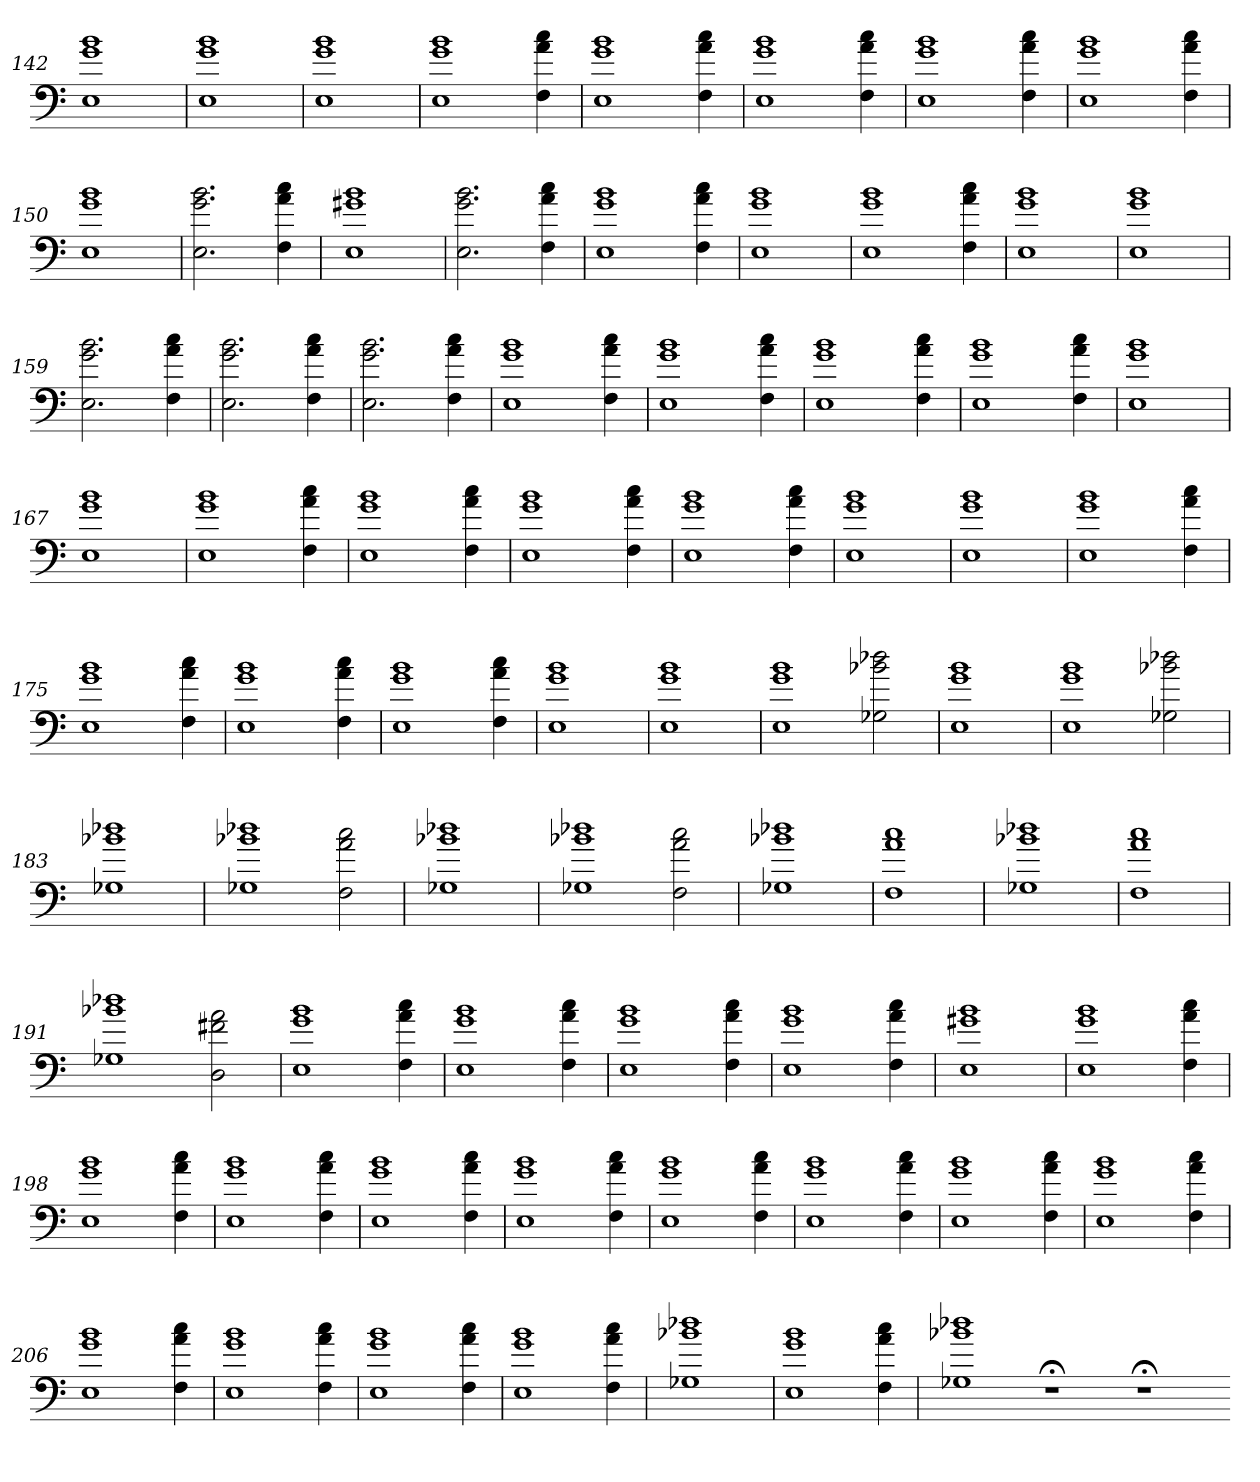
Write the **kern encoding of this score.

**kern
*part1
*staff1
=142
1E 1g 1b
=143
1E 1g 1b
=144
1E 1g 1b
=145
1E 1g 1b
4F 4a 4cc
=146
1E 1g 1b
4F 4a 4cc
=147
1E 1g 1b
4F 4a 4cc
=148
1E 1g 1b
4F 4a 4cc
=149
1E 1g 1b
4F 4a 4cc
=150
1E 1g 1b
=151
2.E 2.g 2.b
4F 4a 4cc
=152
1E 1g#X 1b
=153
2.E 2.g 2.b
4F 4a 4cc
=154
1E 1g 1b
4F 4a 4cc
=155
1E 1g 1b
=156
1E 1g 1b
4F 4a 4cc
=157
1E 1g 1b
=158
1E 1g 1b
=159
2.E 2.g 2.b
4F 4a 4cc
=160
2.E 2.g 2.b
4F 4a 4cc
=161
2.E 2.g 2.b
4F 4a 4cc
=162
1E 1g 1b
4F 4a 4cc
=163
1E 1g 1b
4F 4a 4cc
=164
1E 1g 1b
4F 4a 4cc
=165
1E 1g 1b
4F 4a 4cc
=166
1E 1g 1b
=167
1E 1g 1b
=168
1E 1g 1b
4F 4a 4cc
=169
1E 1g 1b
4F 4a 4cc
=170
1E 1g 1b
4F 4a 4cc
=171
1E 1g 1b
4F 4a 4cc
=172
1E 1g 1b
=173
1E 1g 1b
=174
1E 1g 1b
4F 4a 4cc
=175
1E 1g 1b
4F 4a 4cc
=176
1E 1g 1b
4F 4a 4cc
=177
1E 1g 1b
4F 4a 4cc
=178
1E 1g 1b
=179
1E 1g 1b
=180
1E 1g 1b
2G-X 2b-X 2dd-X
=181
1E 1g 1b
=182
1E 1g 1b
2G-X 2b-X 2dd-X
=183
1G-X 1b-X 1dd-X
=184
1G-X 1b-X 1dd-X
2F 2a 2cc
=185
1G-X 1b-X 1dd-X
=186
1G-X 1b-X 1dd-X
2F 2a 2cc
=187
1G-X 1b-X 1dd-X
=188
1F 1a 1cc
=189
1G-X 1b-X 1dd-X
=190
1F 1a 1cc
=191
1G-X 1b-X 1dd-X
2D 2f#X 2a
=192
1E 1g 1b
4F 4a 4cc
=193
1E 1g 1b
4F 4a 4cc
=194
1E 1g 1b
4F 4a 4cc
=195
1E 1g 1b
4F 4a 4cc
=196
1E 1g#X 1b
=197
1E 1g 1b
4F 4a 4cc
=198
1E 1g 1b
4F 4a 4cc
=199
1E 1g 1b
4F 4a 4cc
=200
1E 1g 1b
4F 4a 4cc
=201
1E 1g 1b
4F 4a 4cc
=202
1E 1g 1b
4F 4a 4cc
=203
1E 1g 1b
4F 4a 4cc
=204
1E 1g 1b
4F 4a 4cc
=205
1E 1g 1b
4F 4a 4cc
=206
1E 1g 1b
4F 4a 4cc
=207
1E 1g 1b
4F 4a 4cc
=208
1E 1g 1b
4F 4a 4cc
=209
1E 1g 1b
4F 4a 4cc
=210
1G-X 1b-X 1dd-X
=211
1E 1g 1b
4F 4a 4cc
=212
1G-X 1b-X 1dd-X
1r;<
1r;<
=-
*-
